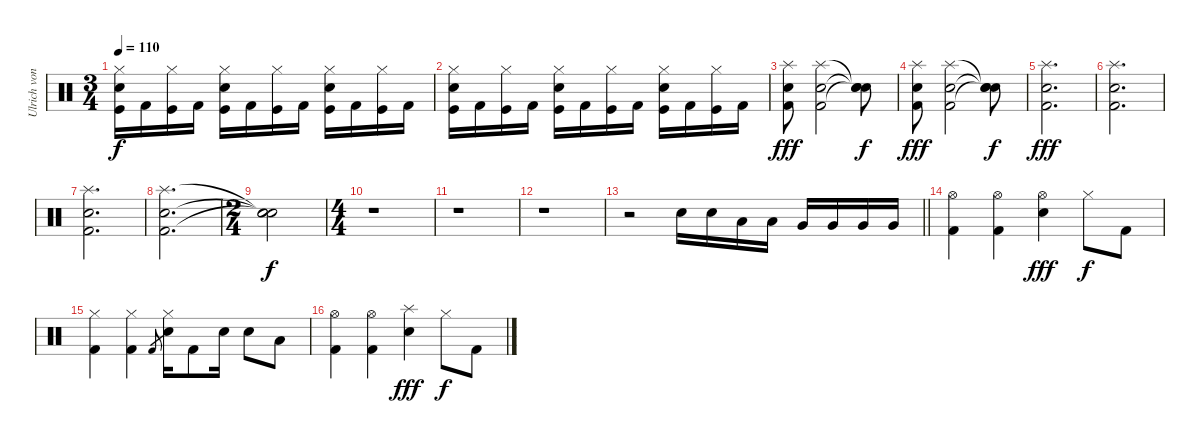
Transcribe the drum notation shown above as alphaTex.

\track ("Ulrich von Jungingen" "Ulrich von") {instrument percussion}
\staff {score}
\articulation defaults
\ts (3 4)
\tempo 110
\clef neutral
\ks c
("Hi-Hat (closed)" "Snare (hit) 2" "Kick (hit)").16{dy f} "Kick (hit) 2".16 ("Hi-Hat (closed)" "Kick (hit)").16 "Kick (hit) 2".16 ("Hi-Hat (closed)" "Snare (hit) 2" "Kick (hit)").16 "Kick (hit) 2".16 ("Hi-Hat (closed)" "Kick (hit)").16 "Kick (hit) 2".16 ("Hi-Hat (closed)" "Snare (hit) 2" "Kick (hit)").16 "Kick (hit) 2".16 ("Hi-Hat (closed)" "Kick (hit)").16 "Kick (hit) 2".16 |
("Hi-Hat (closed)" "Snare (hit) 2" "Kick (hit)").16 "Kick (hit) 2".16 ("Hi-Hat (closed)" "Kick (hit)").16 "Kick (hit) 2".16 ("Hi-Hat (closed)" "Snare (hit) 2" "Kick (hit)").16 "Kick (hit) 2".16 ("Hi-Hat (closed)" "Kick (hit)").16 "Kick (hit) 2".16 ("Hi-Hat (closed)" "Snare (hit) 2" "Kick (hit)").16 "Kick (hit) 2".16 ("Hi-Hat (closed)" "Kick (hit)").16 "Kick (hit) 2".16 |
("Splash (hit)" "Snare (hit) 2" "Kick (hit) 2").8{dy fff} ("Splash (hit)" "Snare (hit) 2" "Kick (hit) 2").2 ("Snare (hit)"{t} "Snare (hit)"{t} "Snare (hit)"{t}).8{dy f} |
("Splash (hit)" "Snare (hit) 2" "Kick (hit) 2").8{dy fff} ("Splash (hit)" "Snare (hit) 2" "Kick (hit) 2").2 ("Snare (hit)"{t} "Snare (hit)"{t} "Snare (hit)"{t}).8{dy f} |
("Splash (hit)" "Snare (hit) 2" "Kick (hit) 2").2{d dy fff} |
("Splash (hit)" "Snare (hit) 2" "Kick (hit) 2").2{d} |
("Splash (hit)" "Snare (hit) 2" "Kick (hit) 2").2{d} |
("Splash (hit)" "Snare (hit) 2" "Kick (hit) 2").2{d} |
\ts (2 4)
("Snare (hit)"{t} "Snare (hit)"{t} "Snare (hit)"{t}).2{dy f} |
\ts (4 4)
r.1 |
r.1 |
r.1 |
\barLineRight lightlight
r.2 "Snare (hit) 2".16 "Snare (hit) 2".16 "Low Tom (hit)".16 "Low Tom (hit)".16 "Very Low Tom (hit)".16 "Very Low Tom (hit)".16 "Very Low Tom (hit)".16 "Very Low Tom (hit)".16 |
("Hi-Hat (open)" "Kick (hit) 2").4 ("Hi-Hat (open)" "Kick (hit) 2").4 ("Hi-Hat (open)" "Snare (hit) 2").4{dy fff} "Hi-Hat (closed)".8{dy f} "Kick (hit) 2".8 |
("Hi-Hat (closed)" "Kick (hit) 2").4 ("Hi-Hat (closed)" "Kick (hit) 2").4 "Kick (hit) 2".8{gr} ("Hi-Hat (closed)" "Snare (hit) 2").16 "Kick (hit) 2".8 "Snare (hit) 2".16 "Snare (hit) 2".8 "Low Tom (hit)".8 |
("Hi-Hat (open)" "Kick (hit) 2").4 ("Hi-Hat (open)" "Kick (hit) 2").4 ("Splash (hit)" "Snare (hit) 2").4{dy fff} "Hi-Hat (closed)".8{dy f} "Kick (hit) 2".8
